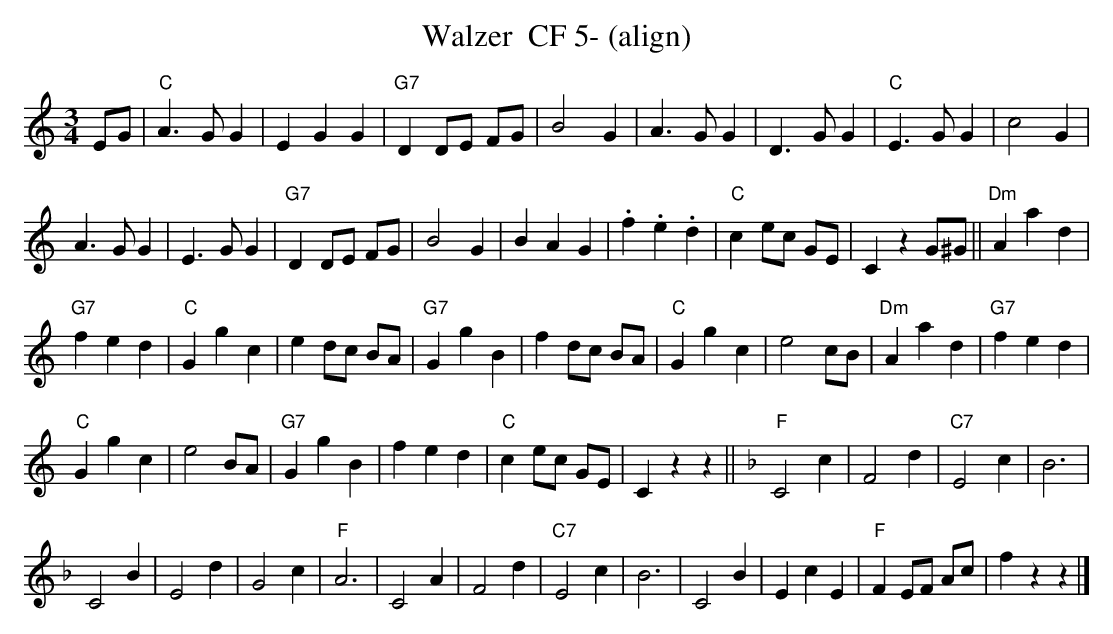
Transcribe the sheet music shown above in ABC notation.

X:1
T:Walzer  CF 5- (align)
M:3/4
L:1/4
K:Cmaj%%MIDI gchordon
E/2G/2 | "C"A>GG | EGG | "G7"DD/2E/2 F/2G/2 | B2G | A>GG | D>GG | "C"E>GG | \
c2G |
 A>GG | E>GG | "G7"DD/2E/2 F/2G/2 | B2G | BAG | .f.e.d | "C"ce/2c/2 G/2E/2 | \
Cz G/2^G/2 || "Dm"Aad |
 "G7"fed | "C"Ggc | ed/2c/2 B/2A/2 | "G7"GgB | fd/2c/2 B/2A/2 | "C"Ggc | \
e2c/2B/2 | "Dm"Aad | "G7"fed |
 "C"Ggc | e2B/2A/2 | "G7"GgB | fed | "C"ce/2c/2 G/2E/2 | \
Czz || [K:Fmaj]"F"C2c | F2d | "C7"E2c | B3 |
 C2B | E2d | G2c | \
"F"A3 | C2A | F2d | "C7"E2c | B3 | C2B | EcE | "F"FE/2F/2 A/2c/2 | fzz |]
